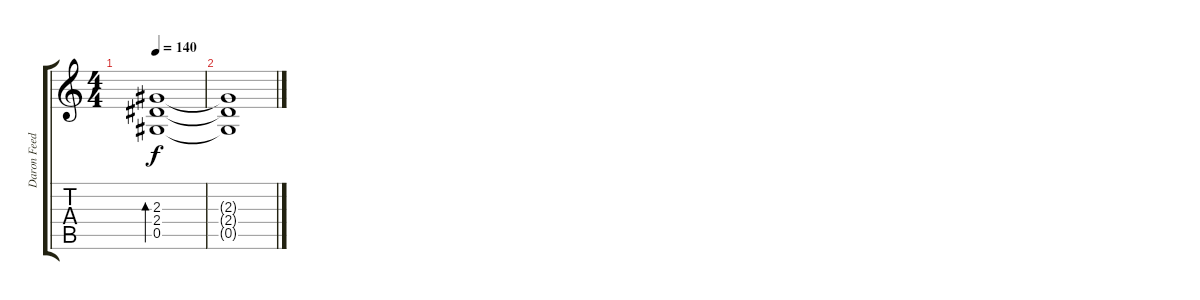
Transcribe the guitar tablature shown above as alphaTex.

\track ("Daron Feedback" "Daron Feed") {instrument electricguitarclean}
\staff {score tabs}
\tuning (Eb4 Bb3 Gb3 Db3 Ab2 Db2) {hide}
\ts (4 4)
\tempo 140
\clef g2
\ks c
(2.3 2.4 0.5).1{bd 480 dy f} |
(2.3{t} 2.4{t} 0.5{t}).1
